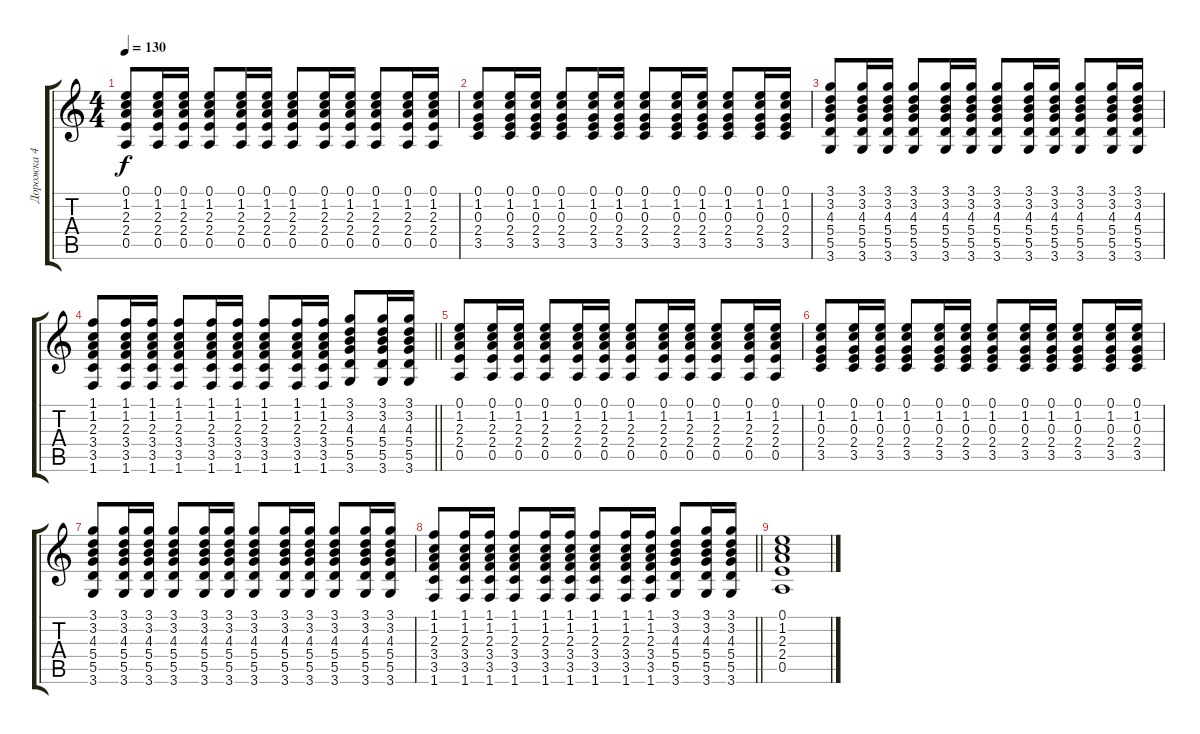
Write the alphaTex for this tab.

\track ("Дорожка 4" "Дорожка 4") {instrument acousticguitarsteel}
\staff {score tabs}
\tuning (E4 B3 G3 D3 A2 E2) {hide}
\ts (4 4)
\tempo 130
\clef g2
\ks c
(0.1 1.2 2.3 2.4 0.5).8{dy f} (0.1 1.2 2.3 2.4 0.5).16 (0.1 1.2 2.3 2.4 0.5).16 (0.1 1.2 2.3 2.4 0.5).8 (0.1 1.2 2.3 2.4 0.5).16 (0.1 1.2 2.3 2.4 0.5).16 (0.1 1.2 2.3 2.4 0.5).8 (0.1 1.2 2.3 2.4 0.5).16 (0.1 1.2 2.3 2.4 0.5).16 (0.1 1.2 2.3 2.4 0.5).8 (0.1 1.2 2.3 2.4 0.5).16 (0.1 1.2 2.3 2.4 0.5).16 |
(0.1 1.2 0.3 2.4 3.5).8 (0.1 1.2 0.3 2.4 3.5).16 (0.1 1.2 0.3 2.4 3.5).16 (0.1 1.2 0.3 2.4 3.5).8 (0.1 1.2 0.3 2.4 3.5).16 (0.1 1.2 0.3 2.4 3.5).16 (0.1 1.2 0.3 2.4 3.5).8 (0.1 1.2 0.3 2.4 3.5).16 (0.1 1.2 0.3 2.4 3.5).16 (0.1 1.2 0.3 2.4 3.5).8 (0.1 1.2 0.3 2.4 3.5).16 (0.1 1.2 0.3 2.4 3.5).16 |
(3.1 3.2 4.3 5.4 5.5 3.6).8 (3.1 3.2 4.3 5.4 5.5 3.6).16 (3.1 3.2 4.3 5.4 5.5 3.6).16 (3.1 3.2 4.3 5.4 5.5 3.6).8 (3.1 3.2 4.3 5.4 5.5 3.6).16 (3.1 3.2 4.3 5.4 5.5 3.6).16 (3.1 3.2 4.3 5.4 5.5 3.6).8 (3.1 3.2 4.3 5.4 5.5 3.6).16 (3.1 3.2 4.3 5.4 5.5 3.6).16 (3.1 3.2 4.3 5.4 5.5 3.6).8 (3.1 3.2 4.3 5.4 5.5 3.6).16 (3.1 3.2 4.3 5.4 5.5 3.6).16 |
\barLineRight lightlight
(1.1 1.2 2.3 3.4 3.5 1.6).8 (1.1 1.2 2.3 3.4 3.5 1.6).16 (1.1 1.2 2.3 3.4 3.5 1.6).16 (1.1 1.2 2.3 3.4 3.5 1.6).8 (1.1 1.2 2.3 3.4 3.5 1.6).16 (1.1 1.2 2.3 3.4 3.5 1.6).16 (1.1 1.2 2.3 3.4 3.5 1.6).8 (1.1 1.2 2.3 3.4 3.5 1.6).16 (1.1 1.2 2.3 3.4 3.5 1.6).16 (3.1 3.2 4.3 5.4 5.5 3.6).8 (3.1 3.2 4.3 5.4 5.5 3.6).16 (3.1 3.2 4.3 5.4 5.5 3.6).16 |
(0.1 1.2 2.3 2.4 0.5).8 (0.1 1.2 2.3 2.4 0.5).16 (0.1 1.2 2.3 2.4 0.5).16 (0.1 1.2 2.3 2.4 0.5).8 (0.1 1.2 2.3 2.4 0.5).16 (0.1 1.2 2.3 2.4 0.5).16 (0.1 1.2 2.3 2.4 0.5).8 (0.1 1.2 2.3 2.4 0.5).16 (0.1 1.2 2.3 2.4 0.5).16 (0.1 1.2 2.3 2.4 0.5).8 (0.1 1.2 2.3 2.4 0.5).16 (0.1 1.2 2.3 2.4 0.5).16 |
(0.1 1.2 0.3 2.4 3.5).8 (0.1 1.2 0.3 2.4 3.5).16 (0.1 1.2 0.3 2.4 3.5).16 (0.1 1.2 0.3 2.4 3.5).8 (0.1 1.2 0.3 2.4 3.5).16 (0.1 1.2 0.3 2.4 3.5).16 (0.1 1.2 0.3 2.4 3.5).8 (0.1 1.2 0.3 2.4 3.5).16 (0.1 1.2 0.3 2.4 3.5).16 (0.1 1.2 0.3 2.4 3.5).8 (0.1 1.2 0.3 2.4 3.5).16 (0.1 1.2 0.3 2.4 3.5).16 |
(3.1 3.2 4.3 5.4 5.5 3.6).8 (3.1 3.2 4.3 5.4 5.5 3.6).16 (3.1 3.2 4.3 5.4 5.5 3.6).16 (3.1 3.2 4.3 5.4 5.5 3.6).8 (3.1 3.2 4.3 5.4 5.5 3.6).16 (3.1 3.2 4.3 5.4 5.5 3.6).16 (3.1 3.2 4.3 5.4 5.5 3.6).8 (3.1 3.2 4.3 5.4 5.5 3.6).16 (3.1 3.2 4.3 5.4 5.5 3.6).16 (3.1 3.2 4.3 5.4 5.5 3.6).8 (3.1 3.2 4.3 5.4 5.5 3.6).16 (3.1 3.2 4.3 5.4 5.5 3.6).16 |
\barLineRight lightlight
(1.1 1.2 2.3 3.4 3.5 1.6).8 (1.1 1.2 2.3 3.4 3.5 1.6).16 (1.1 1.2 2.3 3.4 3.5 1.6).16 (1.1 1.2 2.3 3.4 3.5 1.6).8 (1.1 1.2 2.3 3.4 3.5 1.6).16 (1.1 1.2 2.3 3.4 3.5 1.6).16 (1.1 1.2 2.3 3.4 3.5 1.6).8 (1.1 1.2 2.3 3.4 3.5 1.6).16 (1.1 1.2 2.3 3.4 3.5 1.6).16 (3.1 3.2 4.3 5.4 5.5 3.6).8 (3.1 3.2 4.3 5.4 5.5 3.6).16 (3.1 3.2 4.3 5.4 5.5 3.6).16 |
(0.1 1.2 2.3 2.4 0.5).1
